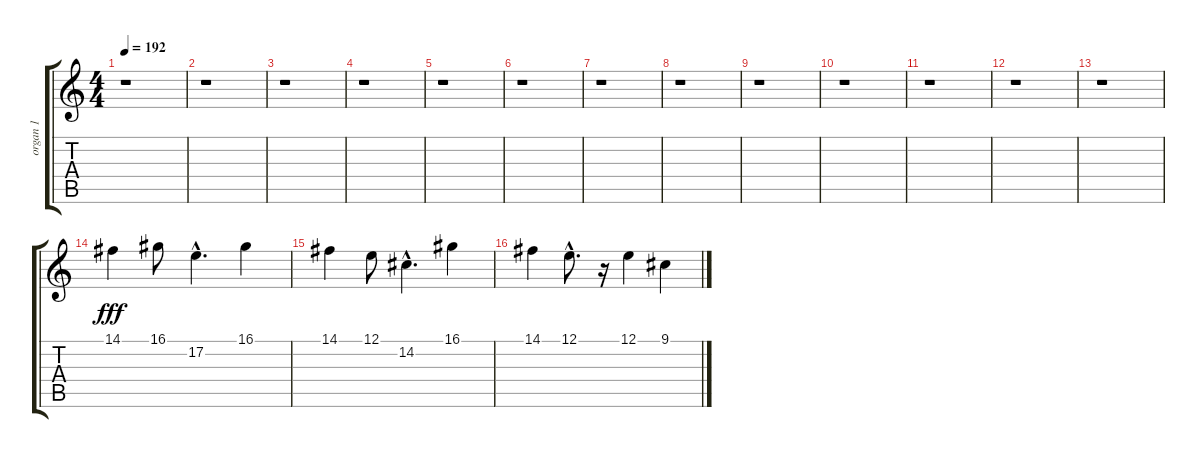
\track ("organ 1" "organ 1") {instrument lead2sawtooth}
\staff {score tabs}
\tuning (E4 B3 G3 D3 A2 E2) {hide}
\ts (4 4)
\tempo 192
\clef g2
\ks c
r.1{dy fff} |
r.1 |
r.1 |
r.1 |
r.1 |
r.1 |
r.1 |
r.1 |
r.1 |
r.1 |
r.1 |
r.1 |
r.1 |
14.1.4 16.1.8 17.2{hac}.4{d} 16.1.4 |
14.1.4 12.1.8 14.2{hac}.4{d} 16.1.4 |
14.1.4 12.1{hac}.8{d} r.16 12.1.4 9.1.4
